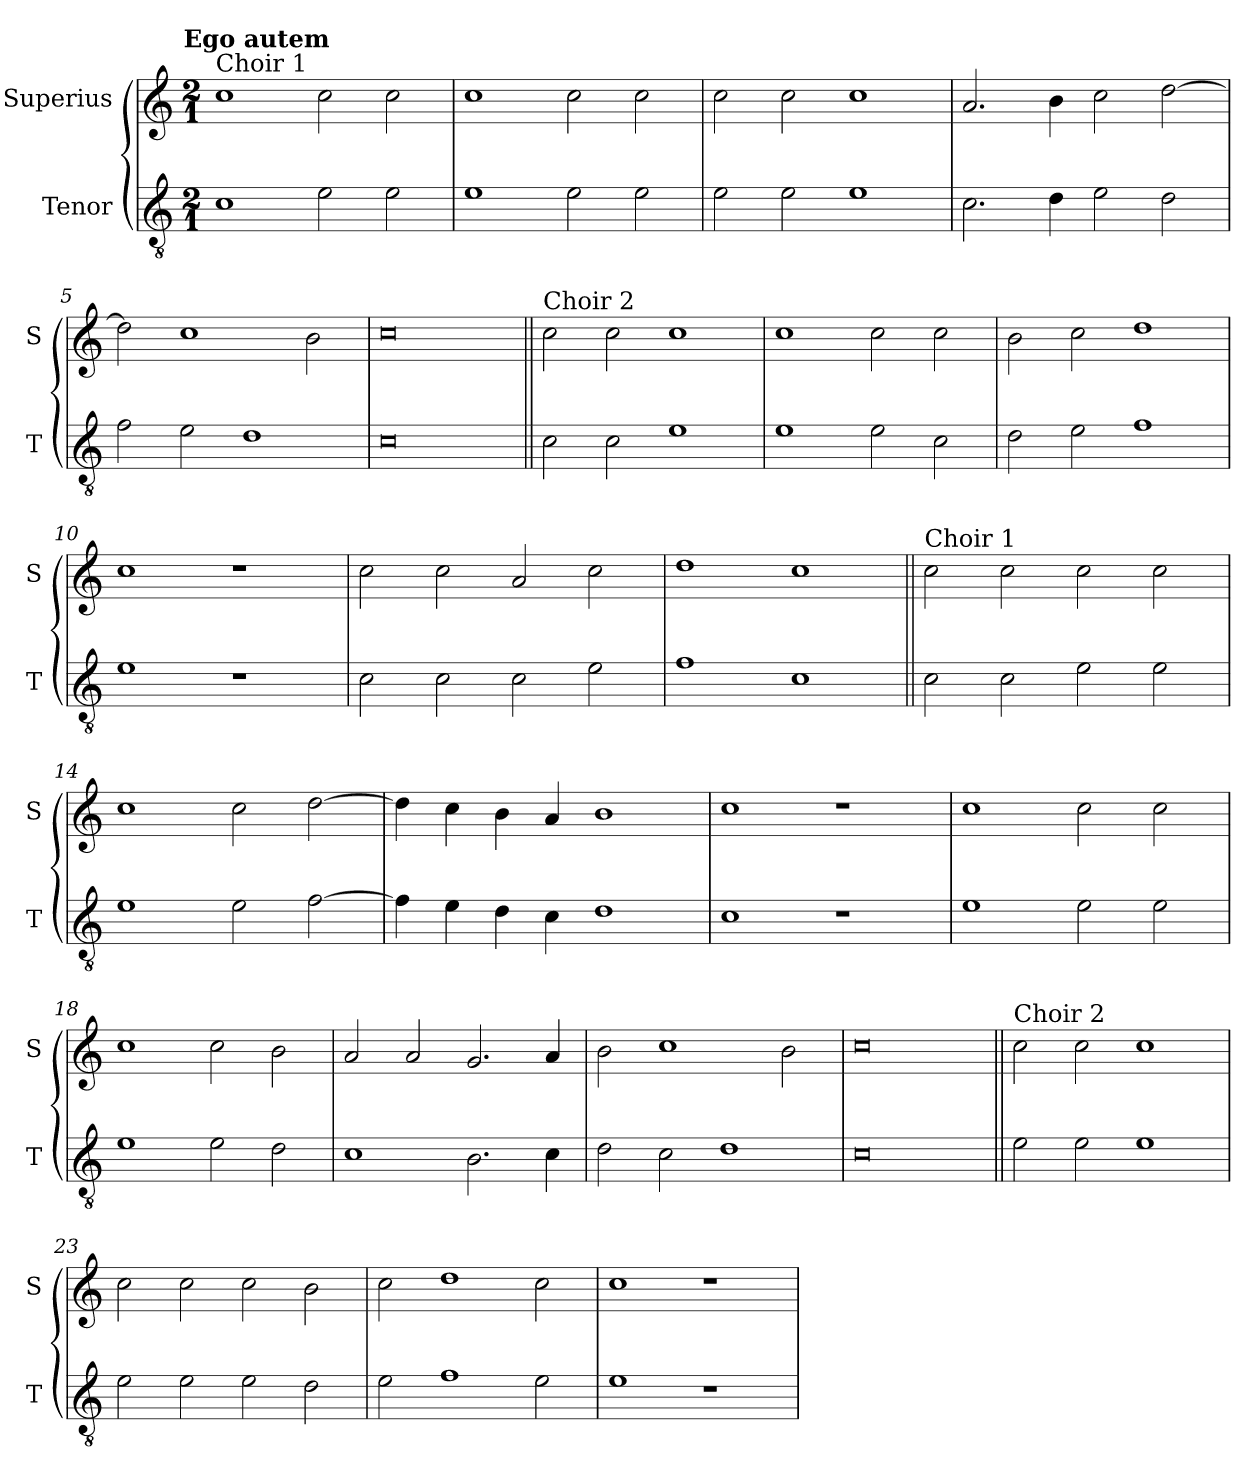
**kern	**kern
*part2	*part1
*staff2	*staff1
*I"Tenor	*I"Superius
*I'T	*I'S
*clefGv2	*clefG2
*k[]	*k[]
!!LO:TX:omd:t=Ego autem
*M2/1	*M2/1
=1	=1
!	!LO:TX:a:t=Choir 1
1c	1cc
2e\	2cc\
2e\	2cc\
=2	=2
1e	1cc
2e\	2cc\
2e\	2cc\
=3	=3
2e\	2cc\
2e\	2cc\
1e	1cc
=4	=4
2.c\	2.a/
4d\	4b\
2e\	2cc\
2d\	[2dd\
=5	=5
2f\	2dd\]
2e\	1cc
1d	.
.	2b\
=6	=6
0c	0cc
=7||	=7||
!	!LO:TX:a:t=Choir 2
2c\	2cc\
2c\	2cc\
1e	1cc
=8	=8
1e	1cc
2e\	2cc\
2c\	2cc\
=9	=9
2d\	2b\
2e\	2cc\
1f	1dd
=10	=10
1e	1cc
1r	1r
=11	=11
2c\	2cc\
2c\	2cc\
2c\	2a/
2e\	2cc\
=12	=12
1f	1dd
1c	1cc
=13||	=13||
!	!LO:TX:a:t=Choir 1
2c\	2cc\
2c\	2cc\
2e\	2cc\
2e\	2cc\
=14	=14
1e	1cc
2e\	2cc\
[2f\	[2dd\
=15	=15
4f\]	4dd\]
4e\	4cc\
4d\	4b\
4c\	4a/
1d	1b
=16	=16
1c	1cc
1r	1r
=17	=17
1e	1cc
2e\	2cc\
2e\	2cc\
=18	=18
1e	1cc
2e\	2cc\
2d\	2b\
=19	=19
1c	2a/
.	2a/
2.B\	2.g/
4c\	4a/
=20	=20
2d\	2b\
2c\	1cc
1d	.
.	2b\
=21	=21
0c	0cc
=22||	=22||
!	!LO:TX:a:t=Choir 2
2e\	2cc\
2e\	2cc\
1e	1cc
=23	=23
2e\	2cc\
2e\	2cc\
2e\	2cc\
2d\	2b\
=24	=24
2e\	2cc\
1f	1dd
2e\	2cc\
=25	=25
1e	1cc
1r	1r
=	=
*-	*-
